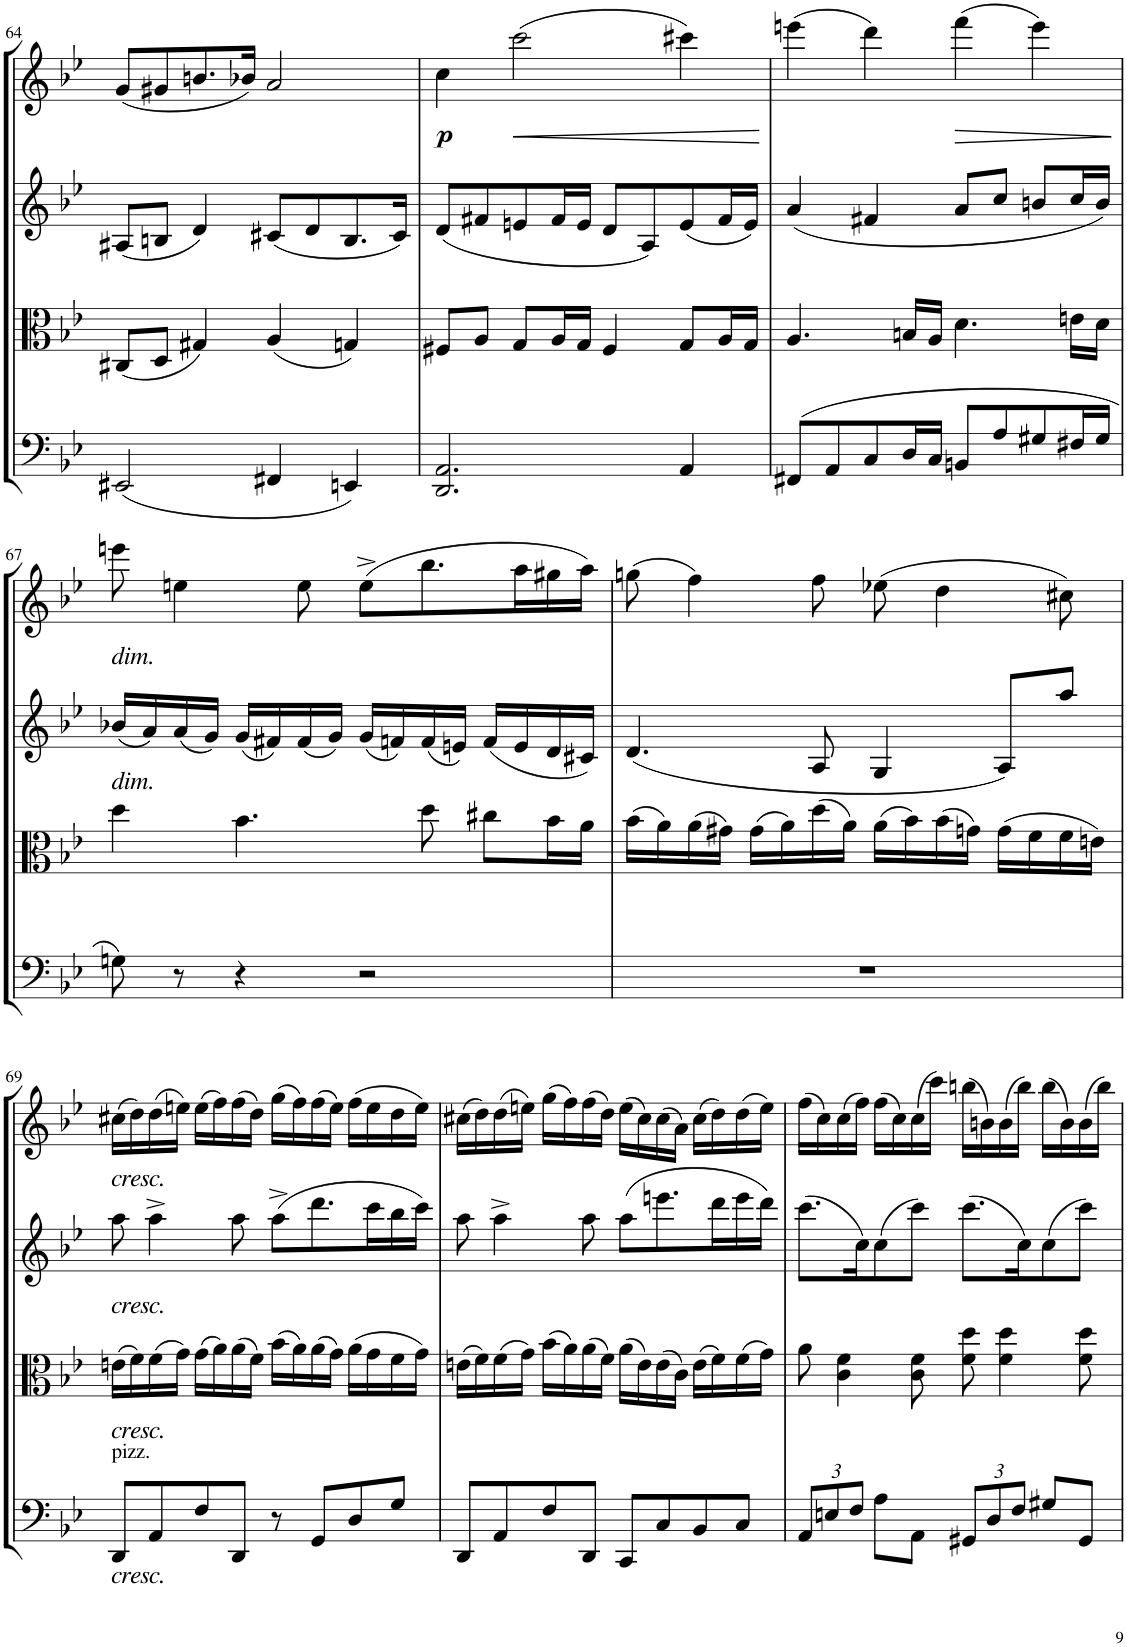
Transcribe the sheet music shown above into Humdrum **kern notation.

**kern	**kern	**kern	**kern	**dynam
*part4	*part3	*part2	*part1	*part1
*staff4	*staff3	*staff2	*staff1	*staff1
*I"Violoncello	*I"Viola	*I"Violin II	*I"Violin I	*
*I'Vc	*I'Vla	*I'Vln	*I'Vln	*
!!LO:PB:g=z
*clefF4	*clefC3	*clefG2	*clefG2	*
*k[b-e-]	*k[b-e-]	*k[b-e-]	*k[b-e-]	*
*M4/4	*M4/4	*M4/4	*M4/4	*
=64	=64	=64	=64	=64
(2EE#X/	(8C#X/L	(8A#X/L	(8g/L	.
.	8D/J	8Bn/J	8g#X/	.
.	4G#X/)	4d/)	8.bn/	.
.	.	.	16b-X/Jk)	.
4FF#X/	(4A/	(8c#X/L	2a/	.
.	.	8d/	.	.
4EEn/)	4Gn/)	8.B/	.	.
.	.	16c#/Jk)	.	.
=65	=65	=65	=65	=65
!	!	!	!	!LO:DY:b
2.DD/ 2.AA/	8F#X/L	(8d/L	4cc\	p
.	8A/J	8f#X/	.	.
!	!	!	!	!LO:HP:b
.	8G/L	8en/	(2ccc\	<
.	16A/L	16f#/L	.	.
.	16G/JJ	16e/JJ	.	.
.	4F#/	8d/L	.	.
.	.	8A/)	.	.
4AA/	8G/L	(8e/	4ccc#X\)	.
.	16A/L	16f#/L	.	.
.	16G/JJ	16e/JJ)	.	.
.	.	.	.	[
=66	=66	=66	=66	=66
(8FF#X/L	4.A/	(4a/	(4eeen\	.
8AA/	.	.	.	.
8C/	.	4f#X/	4ddd\)	.
16D/L	16Bn/LL	.	.	.
16C/JJ	16A/JJ	.	.	.
!	!	!	!	!LO:HP:b
8BBn/L	4.d\	8a/L	(4fff\	>
8A/	.	8cc/J	.	.
8G#X/	.	8bn/L	4eee\)	.
16F#X/L	16en\LL	16cc/L	.	.
16G#/JJ	16d\JJ	16b/JJ)	.	.
.	.	.	.	]
!!LO:LB:g=z
=67	=67	=67	=67	=67
!	!	!	!LO:TX:b:i:t=dim.	!
!	!	!LO:TX:b:i:t=dim.	!	!
8Gn\)	4dd\	(16b-X/LL	8eeen\	.
.	.	16a/)	.	.
8r	.	(16a/	4een\	.
.	.	16g/JJ)	.	.
4r	4.b-\	(16g/LL	.	.
.	.	16f#X/)	.	.
.	.	(16f#/	8ee\	.
.	.	16g/JJ)	.	.
2r	.	(16g/LL	(8ee^\L	.
.	.	16fn/)	.	.
.	8dd\	(16f/	8.bb-\	.
.	.	16en/JJ)	.	.
.	8cc#X\L	(16f/LL	.	.
.	.	16e/	16aa\L	.
.	16b-\L	16d/	16gg#X\	.
.	16a\JJ	16c#X/JJ)	16aa\JJ)	.
=68	=68	=68	=68	=68
1r	(16b-\LL	(4.d/	(8ggn\	.
.	16a\)	.	.	.
.	(16a\	.	4ff\)	.
.	16g#X\JJ)	.	.	.
.	(16g#\LL	.	.	.
.	16a\)	.	.	.
.	(16dd\	8A/	8ff\	.
.	16a\JJ)	.	.	.
.	(16a\LL	4G/	(8ee-X\	.
.	16b-\)	.	.	.
.	(16b-\	.	4dd\	.
.	16gn\JJ)	.	.	.
.	(16g\LL	8A/L)	.	.
.	16f\	.	.	.
.	16f\	8aa/J	8cc#X\)	.
.	16en\JJ)	.	.	.
!!LO:LB:g=z
=69	=69	=69	=69	=69
!	!	!	!LO:TX:b:i:t=cresc.	!
!	!	!LO:TX:b:i:t=cresc.	!	!
!	!LO:TX:b:i:t=cresc.	!	!	!
!LO:TX:a:t=pizz.	!	!	!	!
!LO:TX:b:i:t=cresc.	!	!	!	!
8DD/L	(16en\LL	8aa\	(16cc#X\LL	.
.	16f\)	.	16dd\)	.
8AA/	(16f\	4aa^\	(16dd\	.
.	16g\JJ)	.	16een\JJ)	.
8F/	(16g\LL	.	(16ee\LL	.
.	16a\)	.	16ff\)	.
8DD/J	(16a\	8aa\	(16ff\	.
.	16f\JJ)	.	16dd\JJ)	.
8r	(16b-\LL	(8aa^\L	(16gg\LL	.
.	16a\)	.	16ff\)	.
8GG/L	(16a\	8.ddd\	(16ff\	.
.	16g\JJ)	.	16ee\JJ)	.
8D/	(16a\LL	.	(16ff\LL	.
.	16g\	16ccc\L	16ee\	.
8G/J	16f\	16bb-\	16dd\	.
.	16g\JJ)	16ccc\JJ)	16ee\JJ)	.
=70	=70	=70	=70	=70
8DD/L	(16en\LL	8aa\	(16cc#X\LL	.
.	16f\)	.	16dd\)	.
8AA/	(16f\	4aa^\	(16dd\	.
.	16g\JJ)	.	16een\JJ)	.
8F/	(16b-\LL	.	(16gg\LL	.
.	16a\)	.	16ff\)	.
8DD/J	(16a\	8aa\	(16ff\	.
.	16f\JJ)	.	16dd\JJ)	.
8CC/L	(16a\LL	(8aa\L	(16ee\LL	.
.	16e\)	.	16cc#\)	.
8C/	(16e\	8.eeen\	(16cc#\	.
.	16c\JJ)	.	16a\JJ)	.
8BB-/	(16e\LL	.	(16cc#\LL	.
.	16f\)	16ddd\L	16dd\)	.
8C/J	(16f\	16eee\	(16dd\	.
.	16g\JJ)	16ddd\JJ)	16ee\JJ)	.
=71	=71	=71	=71	=71
*Xbrackettup	*	*	*	*
12AA/L	8a\	(8.ccc\L	(16ff\LL	.
.	.	.	16cc\)	.
12En/	.	.	.	.
.	4c\ 4f\	.	(16cc\	.
12F/J	.	.	.	.
.	.	16cc\K)	16ff\JJ)	.
8A\L	.	(8cc\	(16ff\LL	.
.	.	.	16cc\)	.
8AA\J	8c\ 8f\	8ccc\J)	(16cc\	.
.	.	.	16ccc\JJ)	.
12GG#X/L	8f\ 8dd\	(8.ccc\L	(16bbn\LL	.
.	.	.	16bn\)	.
12D/	.	.	.	.
.	4f\ 4dd\	.	(16b\	.
12F/J	.	.	.	.
.	.	16cc\K)	16bb\JJ)	.
8G#X/L	.	(8cc\	(16bb\LL	.
.	.	.	16b\)	.
8GG#/J	8f\ 8dd\	8ccc\J)	(16b\	.
.	.	.	16bb\JJ)	.
=	=	=	=	=
*-	*-	*-	*-	*-
